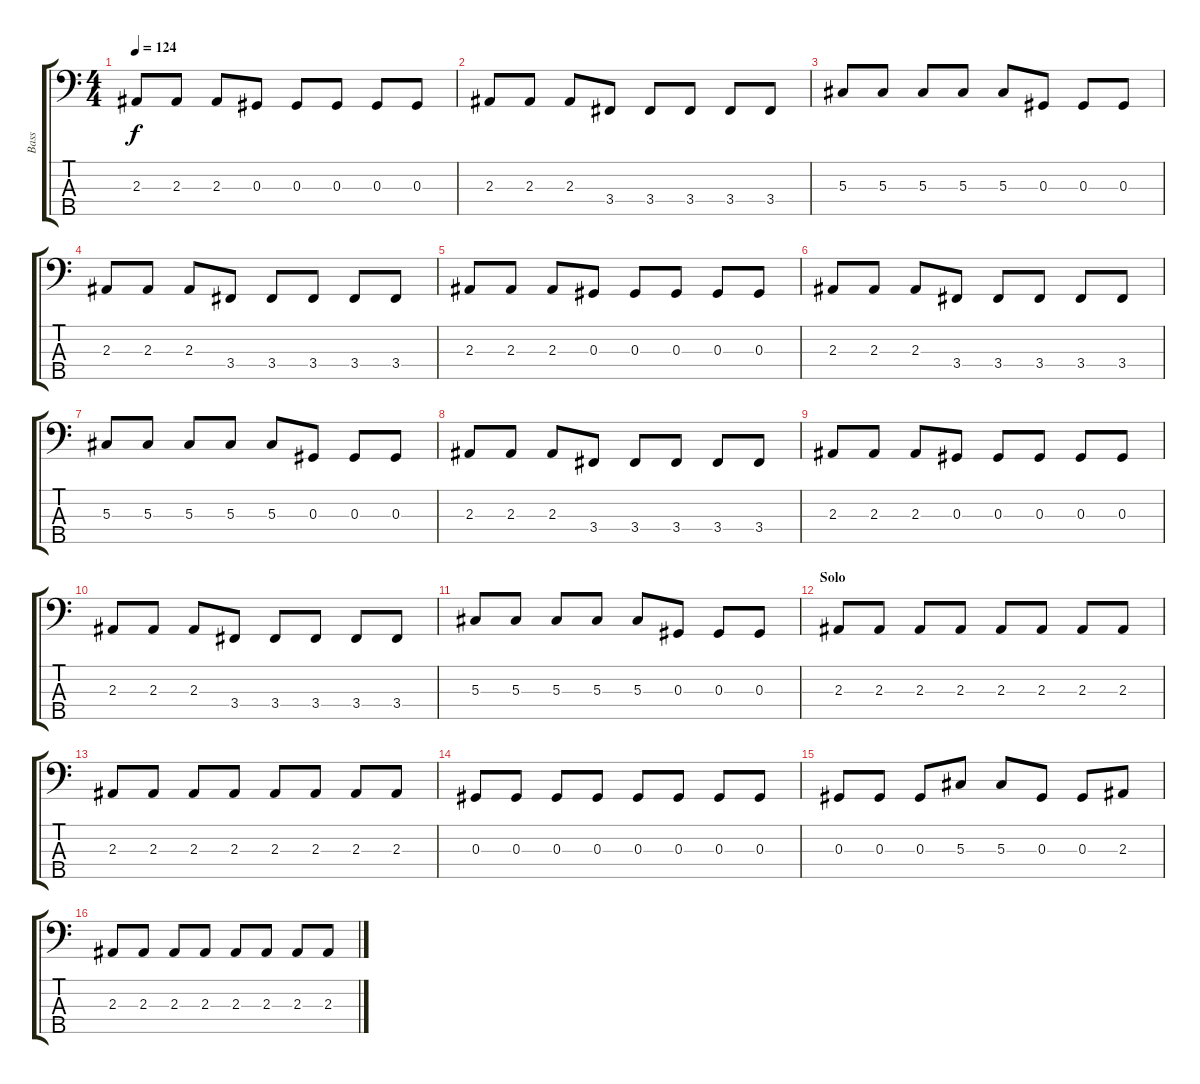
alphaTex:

\track ("Bass" "Bass") {instrument electricbasspick}
\staff {score tabs}
\tuning (Gb2 Db2 Ab1 Eb1 Bb0) {hide}
\ts (4 4)
\tempo 124
\clef f4
\ks c
2.3.8{dy f} 2.3.8 2.3.8 0.3.8 0.3.8 0.3.8 0.3.8 0.3.8 |
2.3.8 2.3.8 2.3.8 3.4.8 3.4.8 3.4.8 3.4.8 3.4.8 |
5.3.8 5.3.8 5.3.8 5.3.8 5.3.8 0.3.8 0.3.8 0.3.8 |
2.3.8 2.3.8 2.3.8 3.4.8 3.4.8 3.4.8 3.4.8 3.4.8 |
2.3.8 2.3.8 2.3.8 0.3.8 0.3.8 0.3.8 0.3.8 0.3.8 |
2.3.8 2.3.8 2.3.8 3.4.8 3.4.8 3.4.8 3.4.8 3.4.8 |
5.3.8 5.3.8 5.3.8 5.3.8 5.3.8 0.3.8 0.3.8 0.3.8 |
2.3.8 2.3.8 2.3.8 3.4.8 3.4.8 3.4.8 3.4.8 3.4.8 |
2.3.8 2.3.8 2.3.8 0.3.8 0.3.8 0.3.8 0.3.8 0.3.8 |
2.3.8 2.3.8 2.3.8 3.4.8 3.4.8 3.4.8 3.4.8 3.4.8 |
5.3.8 5.3.8 5.3.8 5.3.8 5.3.8 0.3.8 0.3.8 0.3.8 |
\section ("" "Solo")
2.3.8 2.3.8 2.3.8 2.3.8 2.3.8 2.3.8 2.3.8 2.3.8 |
2.3.8 2.3.8 2.3.8 2.3.8 2.3.8 2.3.8 2.3.8 2.3.8 |
0.3.8 0.3.8 0.3.8 0.3.8 0.3.8 0.3.8 0.3.8 0.3.8 |
0.3.8 0.3.8 0.3.8 5.3.8 5.3.8 0.3.8 0.3.8 2.3.8 |
2.3.8 2.3.8 2.3.8 2.3.8 2.3.8 2.3.8 2.3.8 2.3.8
